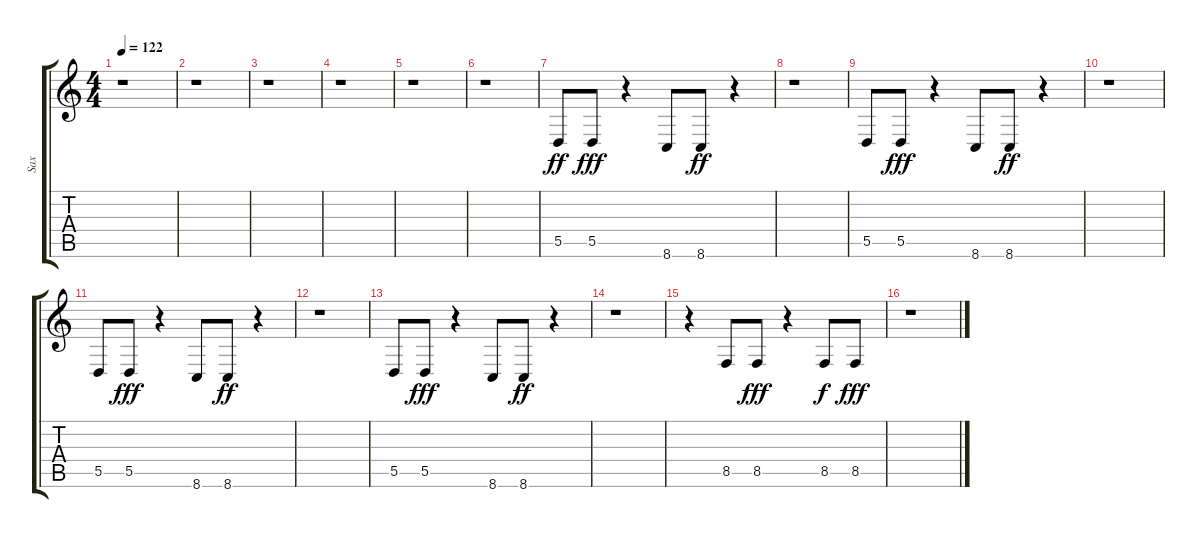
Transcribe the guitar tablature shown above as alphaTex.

\track ("Sax" "Sax") {instrument baritonesax}
\staff {score tabs}
\tuning (E4 B3 G3 D3 A2 E2) {hide}
\ts (4 4)
\tempo 122
\clef g2
\ks c
r.1{dy ff instrument baritonesax} |
r.1 |
r.1 |
r.1 |
r.1 |
r.1 |
5.5.8 5.5.8{dy fff} r.4 8.6.8 8.6.8{dy ff} r.4 |
r.1 |
5.5.8 5.5.8{dy fff} r.4 8.6.8 8.6.8{dy ff} r.4 |
r.1 |
5.5.8 5.5.8{dy fff} r.4 8.6.8 8.6.8{dy ff} r.4 |
r.1 |
5.5.8 5.5.8{dy fff} r.4 8.6.8 8.6.8{dy ff} r.4 |
r.1 |
r.4 8.5.8 8.5.8{dy fff} r.4 8.5.8{dy f} 8.5.8{dy fff} |
r.1
